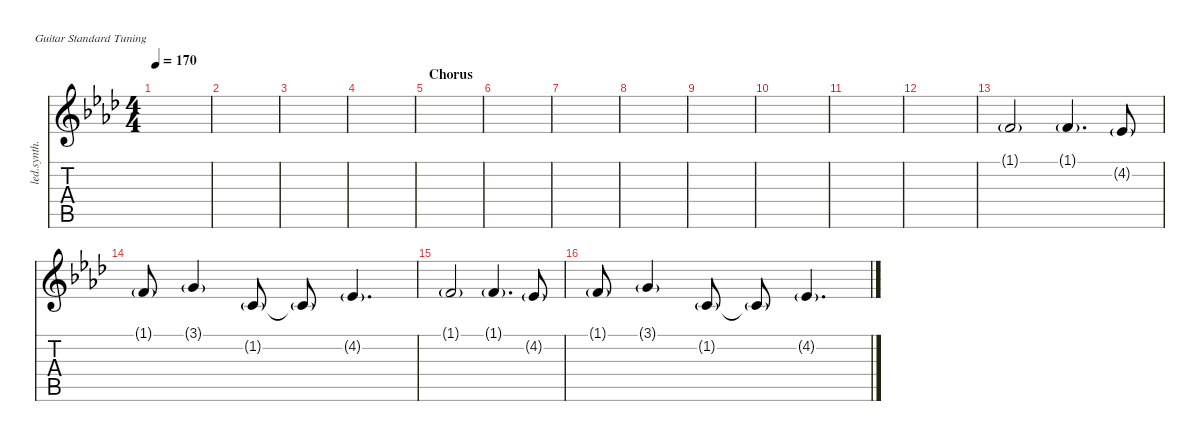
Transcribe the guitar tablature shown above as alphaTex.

\defaultSystemsLayout 4
\hideDynamics
\bracketExtendMode nobrackets
\otherSystemsTrackNameOrientation horizontal
\track ("Lead Synth" "led.synth.") {instrument lead7fifths}
\staff {score tabs}
\tuning (E4 B3 G3 D3 A2 E2)
\ts (4 4)
\tempo 170
\clef g2
\ks fminor
|
|
|
|
\section ("" "Chorus")
|
|
|
|
|
|
|
|
1.1{g acc forcenatural}.2{beam Up} 1.1{g acc forcenatural}.4{d beam Up} 4.2{g acc b}.8{beam Up} |
1.1{g acc forcenatural}.8{beam Up} 3.1{g acc forcenatural}.4{beam Up} 1.2{g acc forcenatural}.8{beam Up} 1.2{g t acc forcenatural}.8{beam Up} 4.2{g acc b}.4{d beam Up} |
1.1{g acc forcenatural}.2{beam Up} 1.1{g acc forcenatural}.4{d beam Up} 4.2{g acc b}.8{beam Up} |
1.1{g acc forcenatural}.8{beam Up} 3.1{g acc forcenatural}.4{beam Up} 1.2{g acc forcenatural}.8{beam Up} 1.2{g t acc forcenatural}.8{beam Up} 4.2{g acc b}.4{d beam Up}
